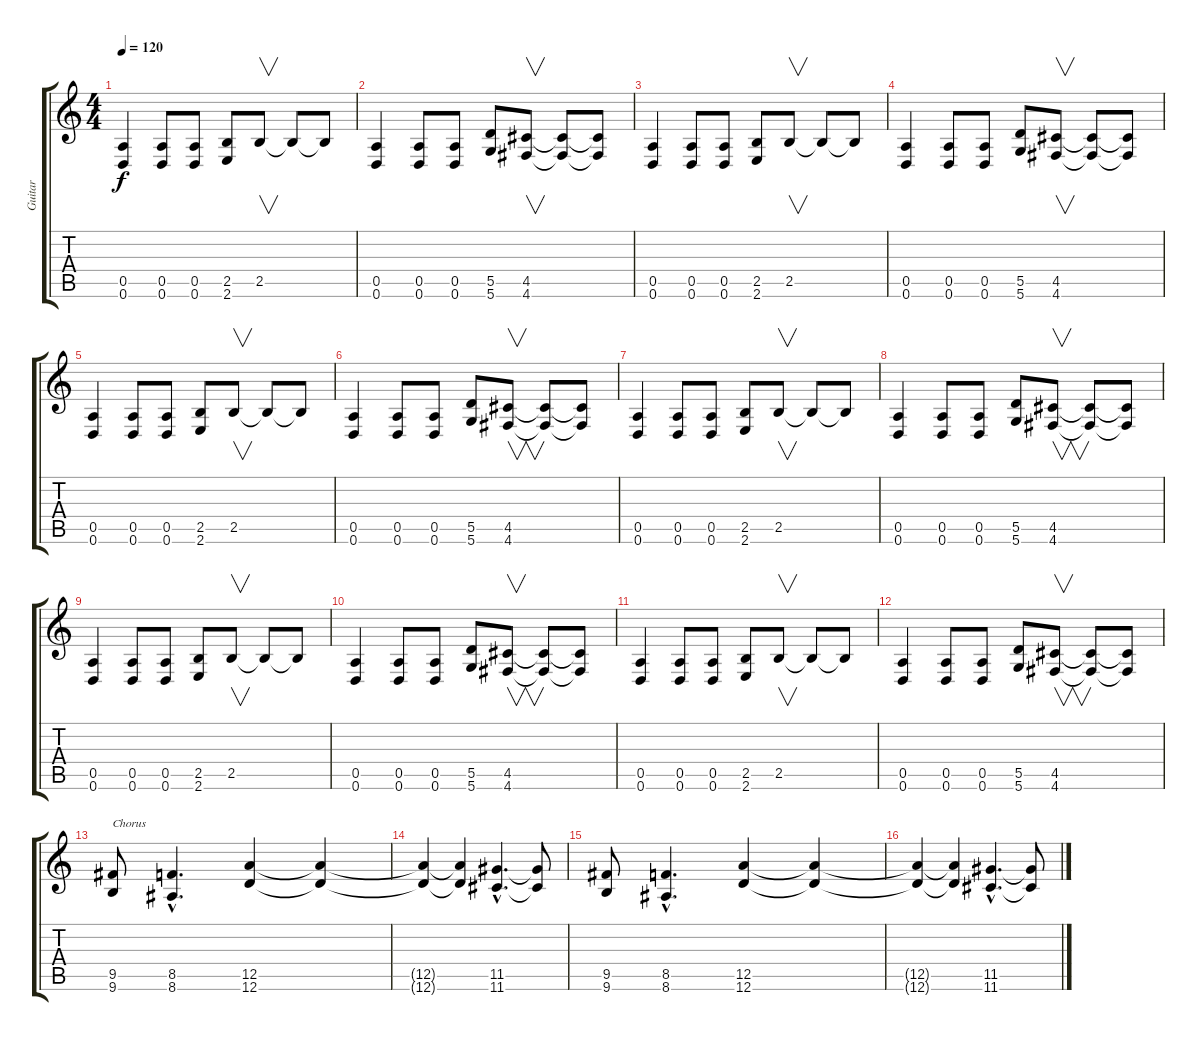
\track ("Guitar" "Guitar") {instrument overdrivenguitar}
\staff {score tabs}
\tuning (E4 B3 G3 D3 A2 D2) {hide}
\ts (4 4)
\tempo 120
\clef g2
\ks c
(0.5 0.6).4{dy f} (0.5 0.6).8 (0.5 0.6).8 (2.5 2.6).8 2.5.8{v} 2.5{t}.8 2.5{t}.8 |
(0.5 0.6).4 (0.5 0.6).8 (0.5 0.6).8 (5.5 5.6).8 (4.5 4.6).8{v} (4.5{t} 4.6{t}).8 (4.5{t} 4.6{t}).8 |
(0.5 0.6).4 (0.5 0.6).8 (0.5 0.6).8 (2.5 2.6).8 2.5.8{v} 2.5{t}.8 2.5{t}.8 |
(0.5 0.6).4 (0.5 0.6).8 (0.5 0.6).8 (5.5 5.6).8 (4.5 4.6).8{v} (4.5{t} 4.6{t}).8 (4.5{t} 4.6{t}).8 |
(0.5 0.6).4 (0.5 0.6).8 (0.5 0.6).8 (2.5 2.6).8 2.5.8{v} 2.5{t}.8 2.5{t}.8 |
(0.5 0.6).4 (0.5 0.6).8 (0.5 0.6).8 (5.5 5.6).8 (4.5 4.6).8{v} (4.5{t} 4.6{t}).8 (4.5{t} 4.6{t}).8 |
(0.5 0.6).4 (0.5 0.6).8 (0.5 0.6).8 (2.5 2.6).8 2.5.8{v} 2.5{t}.8 2.5{t}.8 |
(0.5 0.6).4 (0.5 0.6).8 (0.5 0.6).8 (5.5 5.6).8 (4.5 4.6).8{v} (4.5{t} 4.6{t}).8 (4.5{t} 4.6{t}).8 |
(0.5 0.6).4 (0.5 0.6).8 (0.5 0.6).8 (2.5 2.6).8 2.5.8{v} 2.5{t}.8 2.5{t}.8 |
(0.5 0.6).4 (0.5 0.6).8 (0.5 0.6).8 (5.5 5.6).8 (4.5 4.6).8{v} (4.5{t} 4.6{t}).8 (4.5{t} 4.6{t}).8 |
(0.5 0.6).4 (0.5 0.6).8 (0.5 0.6).8 (2.5 2.6).8 2.5.8{v} 2.5{t}.8 2.5{t}.8 |
(0.5 0.6).4 (0.5 0.6).8 (0.5 0.6).8 (5.5 5.6).8 (4.5 4.6).8{v} (4.5{t} 4.6{t}).8 (4.5{t} 4.6{t}).8 |
(9.5 9.6).8{txt "Chorus"} (8.5{hac} 8.6{hac}).4{d} (12.5 12.6).4 (12.5{t} 12.6{t}).4 |
(12.5{t} 12.6{t}).4 (12.5{t} 12.6{t}).4 (11.5{hac} 11.6{hac}).4{d} (11.5{t} 11.6{t}).8 |
(9.5 9.6).8 (8.5{hac} 8.6{hac}).4{d} (12.5 12.6).4 (12.5{t} 12.6{t}).4 |
(12.5{t} 12.6{t}).4 (12.5{t} 12.6{t}).4 (11.5{hac} 11.6{hac}).4{d} (11.5{t} 11.6{t}).8
